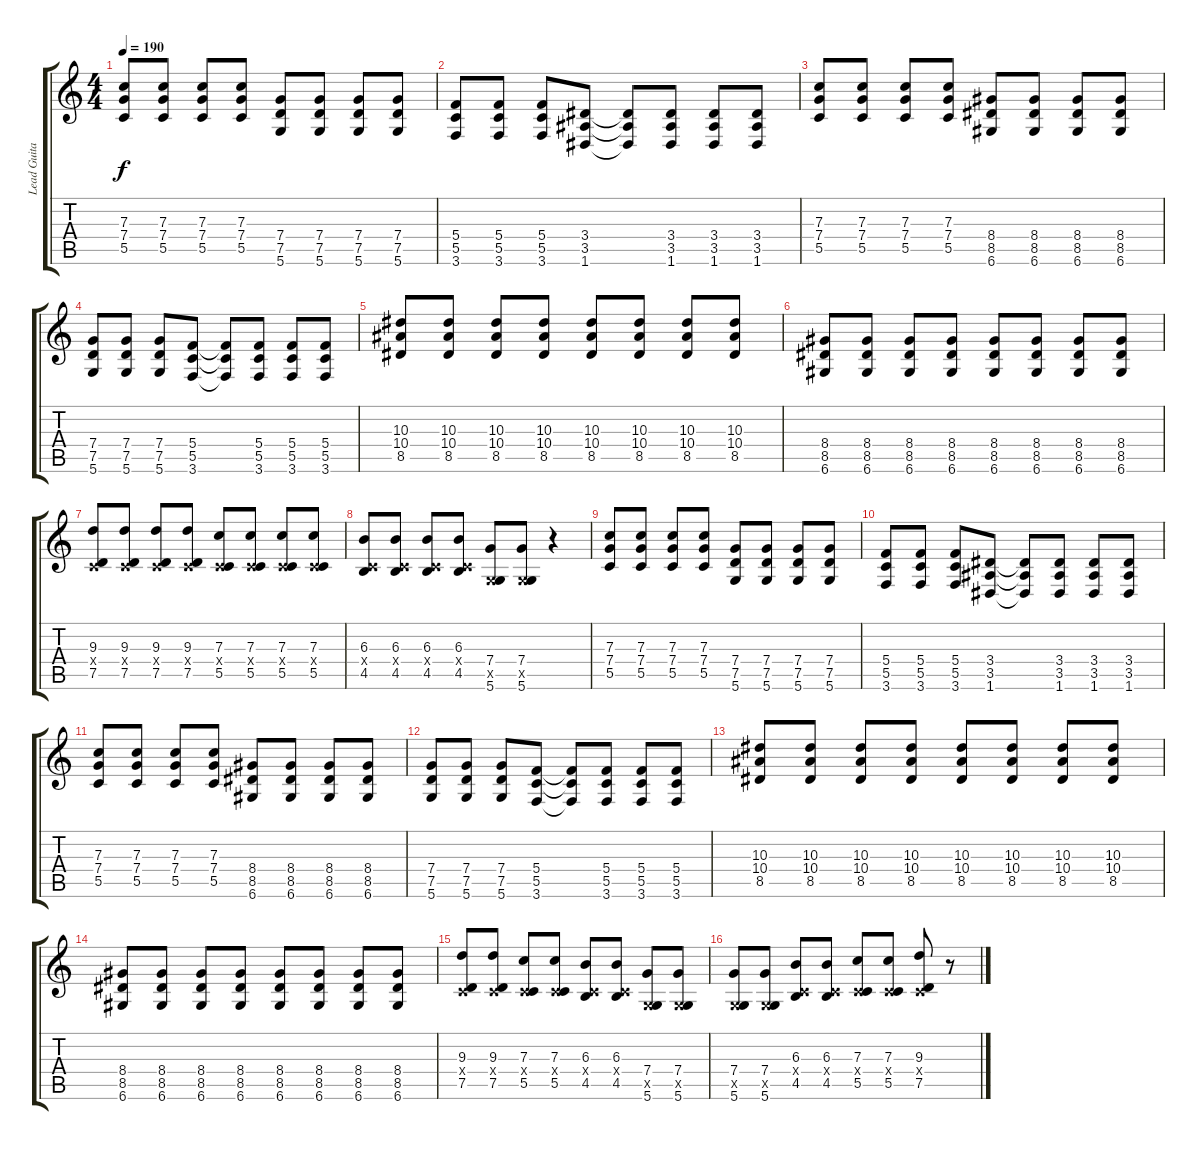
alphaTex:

\track ("Lead Guitar  " "Lead Guita") {instrument overdrivenguitar}
\staff {score tabs}
\tuning (D4 A3 F3 C3 G2 D2) {hide}
\ts (4 4)
\tempo 190
\clef g2
\ks c
(7.3 7.4 5.5).8{dy f} (7.3 7.4 5.5).8 (7.3 7.4 5.5).8 (7.3 7.4 5.5).8 (7.4 7.5 5.6).8 (7.4 7.5 5.6).8 (7.4 7.5 5.6).8 (7.4 7.5 5.6).8 |
(5.4 5.5 3.6).8 (5.4 5.5 3.6).8 (5.4 5.5 3.6).8 (3.4 3.5 1.6).8 (3.4{t} 3.5{t} 1.6{t}).8 (3.4 3.5 1.6).8 (3.4 3.5 1.6).8 (3.4 3.5 1.6).8 |
(7.3 7.4 5.5).8 (7.3 7.4 5.5).8 (7.3 7.4 5.5).8 (7.3 7.4 5.5).8 (8.4 8.5 6.6).8 (8.4 8.5 6.6).8 (8.4 8.5 6.6).8 (8.4 8.5 6.6).8 |
(7.4 7.5 5.6).8 (7.4 7.5 5.6).8 (7.4 7.5 5.6).8 (5.4 5.5 3.6).8 (5.4{t} 5.5{t} 3.6{t}).8 (5.4 5.5 3.6).8 (5.4 5.5 3.6).8 (5.4 5.5 3.6).8 |
(10.3 10.4 8.5).8 (10.3 10.4 8.5).8 (10.3 10.4 8.5).8 (10.3 10.4 8.5).8 (10.3 10.4 8.5).8 (10.3 10.4 8.5).8 (10.3 10.4 8.5).8 (10.3 10.4 8.5).8 |
(8.4 8.5 6.6).8 (8.4 8.5 6.6).8 (8.4 8.5 6.6).8 (8.4 8.5 6.6).8 (8.4 8.5 6.6).8 (8.4 8.5 6.6).8 (8.4 8.5 6.6).8 (8.4 8.5 6.6).8 |
(9.3 0.4{x} 7.5).8 (9.3 0.4{x} 7.5).8 (9.3 0.4{x} 7.5).8 (9.3 0.4{x} 7.5).8 (7.3 0.4{x} 5.5).8 (7.3 0.4{x} 5.5).8 (7.3 0.4{x} 5.5).8 (7.3 0.4{x} 5.5).8 |
(6.3 0.4{x} 4.5).8 (6.3 0.4{x} 4.5).8 (6.3 0.4{x} 4.5).8 (6.3 0.4{x} 4.5).8 (7.4 0.5{x} 5.6).8 (7.4 0.5{x} 5.6).8 r.4 |
(7.3 7.4 5.5).8 (7.3 7.4 5.5).8 (7.3 7.4 5.5).8 (7.3 7.4 5.5).8 (7.4 7.5 5.6).8 (7.4 7.5 5.6).8 (7.4 7.5 5.6).8 (7.4 7.5 5.6).8 |
(5.4 5.5 3.6).8 (5.4 5.5 3.6).8 (5.4 5.5 3.6).8 (3.4 3.5 1.6).8 (3.4{t} 3.5{t} 1.6{t}).8 (3.4 3.5 1.6).8 (3.4 3.5 1.6).8 (3.4 3.5 1.6).8 |
(7.3 7.4 5.5).8 (7.3 7.4 5.5).8 (7.3 7.4 5.5).8 (7.3 7.4 5.5).8 (8.4 8.5 6.6).8 (8.4 8.5 6.6).8 (8.4 8.5 6.6).8 (8.4 8.5 6.6).8 |
(7.4 7.5 5.6).8 (7.4 7.5 5.6).8 (7.4 7.5 5.6).8 (5.4 5.5 3.6).8 (5.4{t} 5.5{t} 3.6{t}).8 (5.4 5.5 3.6).8 (5.4 5.5 3.6).8 (5.4 5.5 3.6).8 |
(10.3 10.4 8.5).8 (10.3 10.4 8.5).8 (10.3 10.4 8.5).8 (10.3 10.4 8.5).8 (10.3 10.4 8.5).8 (10.3 10.4 8.5).8 (10.3 10.4 8.5).8 (10.3 10.4 8.5).8 |
(8.4 8.5 6.6).8 (8.4 8.5 6.6).8 (8.4 8.5 6.6).8 (8.4 8.5 6.6).8 (8.4 8.5 6.6).8 (8.4 8.5 6.6).8 (8.4 8.5 6.6).8 (8.4 8.5 6.6).8 |
(9.3 0.4{x} 7.5).8 (9.3 0.4{x} 7.5).8 (7.3 0.4{x} 5.5).8 (7.3 0.4{x} 5.5).8 (6.3 0.4{x} 4.5).8 (6.3 0.4{x} 4.5).8 (7.4 0.5{x} 5.6).8 (7.4 0.5{x} 5.6).8 |
(7.4 0.5{x} 5.6).8 (7.4 0.5{x} 5.6).8 (6.3 0.4{x} 4.5).8 (6.3 0.4{x} 4.5).8 (7.3 0.4{x} 5.5).8 (7.3 0.4{x} 5.5).8 (9.3 0.4{x} 7.5).8 r.8
